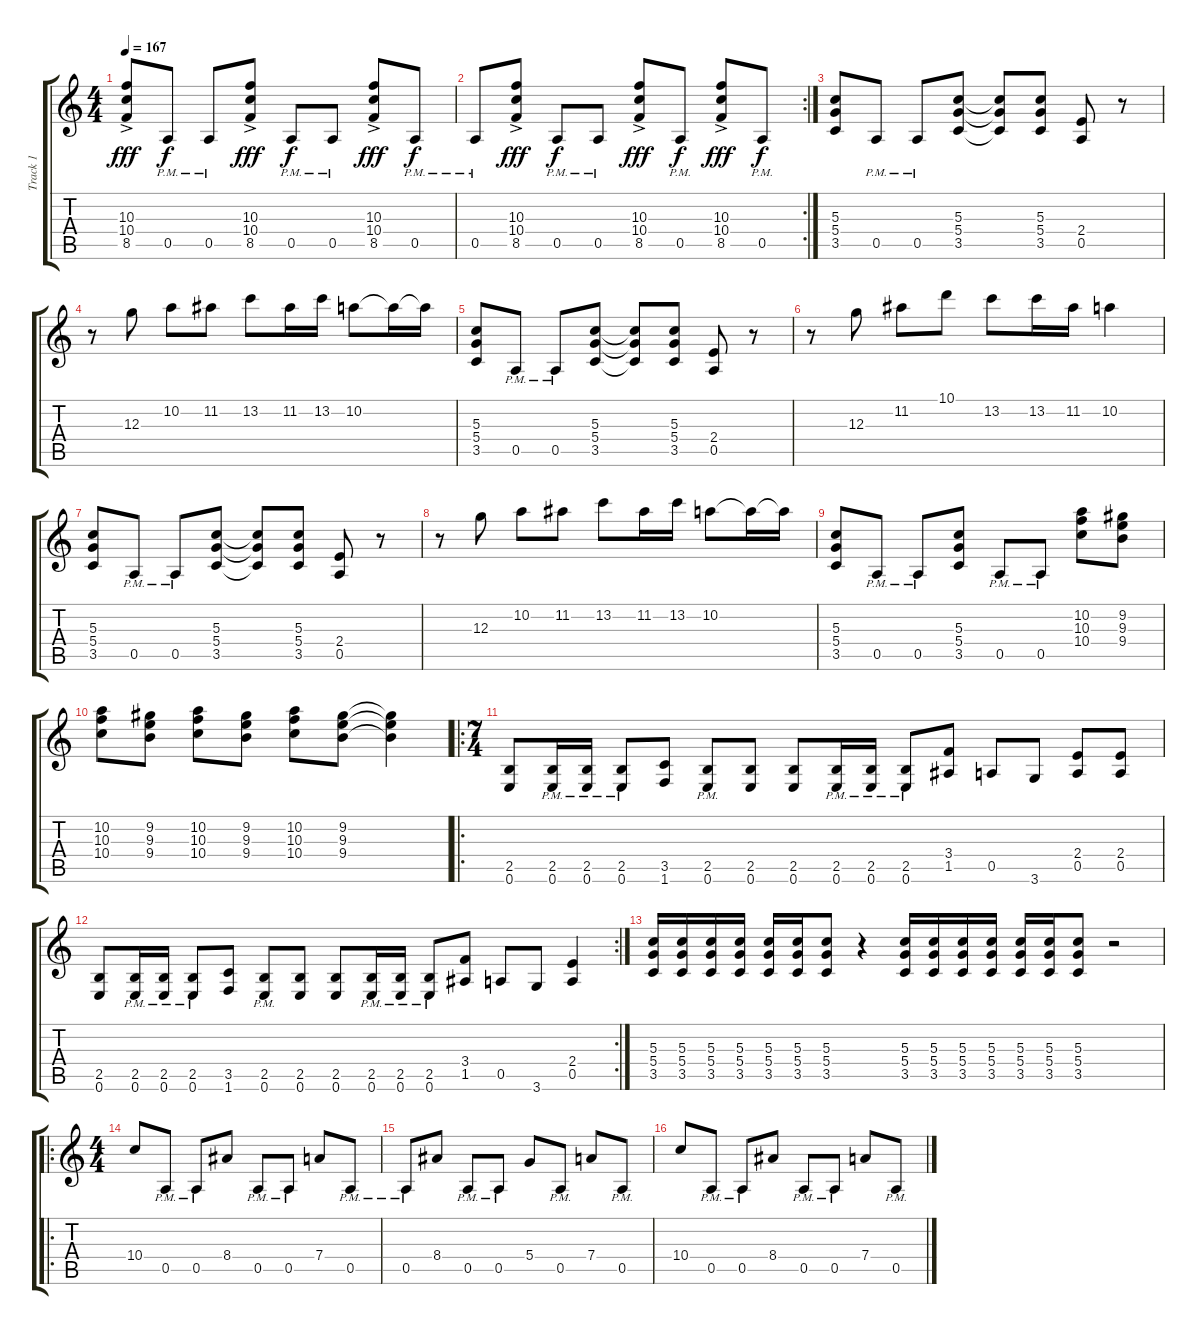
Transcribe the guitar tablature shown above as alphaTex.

\track ("Track 1" "Track 1") {instrument distortionguitar}
\staff {score tabs}
\tuning (E4 B3 G3 D3 A2 E2) {hide}
\ts (4 4)
\tempo 167
\clef g2
\ks c
(10.3{ac} 10.4{ac} 8.5{ac}).8{dy fff} 0.5{pm}.8{dy f} 0.5{pm}.8 (10.3{ac} 10.4{ac} 8.5{ac}).8{dy fff} 0.5{pm}.8{dy f} 0.5{pm}.8 (10.3{ac} 10.4{ac} 8.5{ac}).8{dy fff} 0.5{pm}.8{dy f} |
\rc 2
0.5{pm}.8 (10.3{ac} 10.4{ac} 8.5{ac}).8{dy fff} 0.5{pm}.8{dy f} 0.5{pm}.8 (10.3{ac} 10.4{ac} 8.5{ac}).8{dy fff} 0.5{pm}.8{dy f} (10.3{ac} 10.4{ac} 8.5{ac}).8{dy fff} 0.5{pm}.8{dy f} |
(5.3 5.4 3.5).8 0.5{pm}.8 0.5{pm}.8 (5.3 5.4 3.5).8 (5.3{t} 5.4{t} 3.5{t}).8 (5.3 5.4 3.5).8 (2.4 0.5).8 r.8 |
r.8 12.3.8 10.2.8 11.2.8 13.2.8 11.2.16 13.2.16 10.2.8 10.2{t}.16 10.2{t}.16 |
(5.3 5.4 3.5).8 0.5{pm}.8 0.5{pm}.8 (5.3 5.4 3.5).8 (5.3{t} 5.4{t} 3.5{t}).8 (5.3 5.4 3.5).8 (2.4 0.5).8 r.8 |
r.8 12.3.8 11.2.8 10.1.8 13.2.8 13.2.16 11.2.16 10.2.4 |
(5.3 5.4 3.5).8 0.5{pm}.8 0.5{pm}.8 (5.3 5.4 3.5).8 (5.3{t} 5.4{t} 3.5{t}).8 (5.3 5.4 3.5).8 (2.4 0.5).8 r.8 |
r.8 12.3.8 10.2.8 11.2.8 13.2.8 11.2.16 13.2.16 10.2.8 10.2{t}.16 10.2{t}.16 |
(5.3 5.4 3.5).8 0.5{pm}.8 0.5{pm}.8 (5.3 5.4 3.5).8 0.5{pm}.8 0.5{pm}.8 (10.2 10.3 10.4).8 (9.2 9.3 9.4).8 |
(10.2 10.3 10.4).8 (9.2 9.3 9.4).8 (10.2 10.3 10.4).8 (9.2 9.3 9.4).8 (10.2 10.3 10.4).8 (9.2 9.3 9.4).8 (9.2{t} 9.3{t} 9.4{t}).4 |
\ro
\ts (7 4)
(2.5 0.6).8 (2.5{pm} 0.6{pm}).16 (2.5{pm} 0.6{pm}).16 (2.5{pm} 0.6{pm}).8 (3.5 1.6).8 (2.5{pm} 0.6{pm}).8 (2.5 0.6).8 (2.5 0.6).8 (2.5{pm} 0.6{pm}).16 (2.5{pm} 0.6{pm}).16 (2.5{pm} 0.6{pm}).8 (3.4 1.5).8 0.5.8 3.6.8 (2.4 0.5).8 (2.4 0.5).8 |
\rc 2
(2.5 0.6).8 (2.5{pm} 0.6{pm}).16 (2.5{pm} 0.6{pm}).16 (2.5{pm} 0.6{pm}).8 (3.5 1.6).8 (2.5{pm} 0.6{pm}).8 (2.5 0.6).8 (2.5 0.6).8 (2.5{pm} 0.6{pm}).16 (2.5{pm} 0.6{pm}).16 (2.5{pm} 0.6{pm}).8 (3.4 1.5).8 0.5.8 3.6.8 (2.4 0.5).4 |
(5.3 5.4 3.5).16 (5.3 5.4 3.5).16 (5.3 5.4 3.5).16 (5.3 5.4 3.5).16 (5.3 5.4 3.5).16 (5.3 5.4 3.5).16 (5.3 5.4 3.5).8 r.4 (5.3 5.4 3.5).16 (5.3 5.4 3.5).16 (5.3 5.4 3.5).16 (5.3 5.4 3.5).16 (5.3 5.4 3.5).16 (5.3 5.4 3.5).16 (5.3 5.4 3.5).8 r.2 |
\ro
\ts (4 4)
10.4.8 0.5{pm}.8 0.5{pm}.8 8.4.8 0.5{pm}.8 0.5{pm}.8 7.4.8 0.5{pm}.8 |
0.5{pm}.8 8.4.8 0.5{pm}.8 0.5{pm}.8 5.4.8 0.5{pm}.8 7.4.8 0.5{pm}.8 |
10.4.8 0.5{pm}.8 0.5{pm}.8 8.4.8 0.5{pm}.8 0.5{pm}.8 7.4.8 0.5{pm}.8
